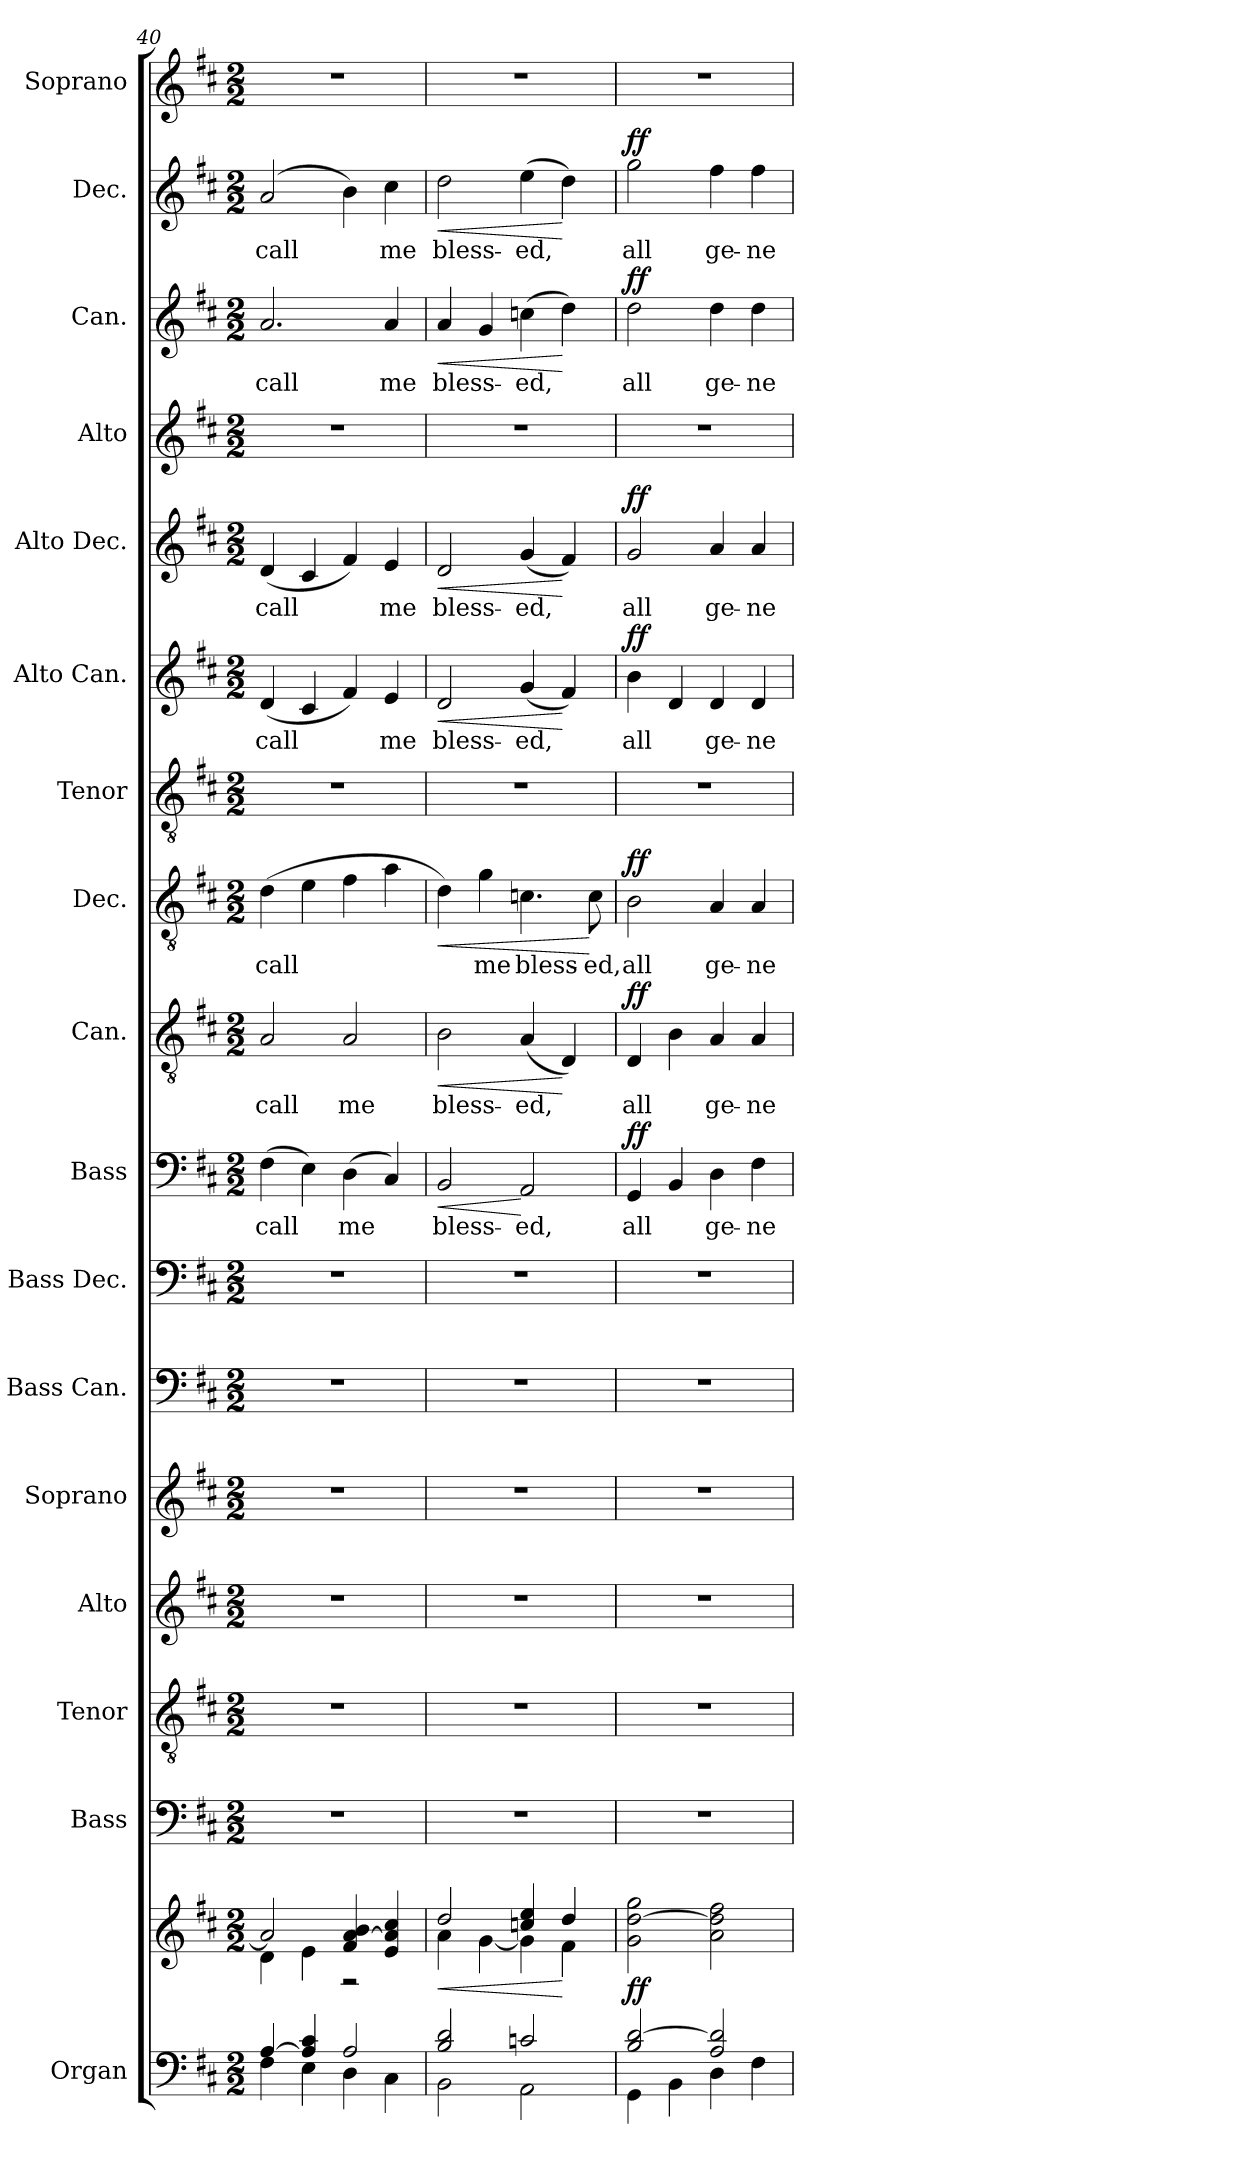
**kern	**kern	**dynam	**kern	**kern	**kern	**kern	**kern	**kern	**kern	**text	**dynam	**kern	**text	**dynam	**kern	**text	**dynam	**kern	**kern	**text	**dynam	**kern	**text	**dynam	**kern	**kern	**text	**dynam	**kern	**text	**dynam	**kern
*part17	*part17	*part17	*part16	*part15	*part14	*part13	*part12	*part11	*part10	*part10	*part10	*part9	*part9	*part9	*part8	*part8	*part8	*part7	*part6	*part6	*part6	*part5	*part5	*part5	*part4	*part3	*part3	*part3	*part2	*part2	*part2	*part1
*staff18	*staff17	*staff17/18	*staff16	*staff15	*staff14	*staff13	*staff12	*staff11	*staff10	*staff10	*staff10	*staff9	*staff9	*staff9	*staff8	*staff8	*staff8	*staff7	*staff6	*staff6	*staff6	*staff5	*staff5	*staff5	*staff4	*staff3	*staff3	*staff3	*staff2	*staff2	*staff2	*staff1
*I"Organ	*	*	*I"Bass	*I"Tenor	*I"Alto	*I"Soprano	*I"Bass Can.	*I"Bass Dec.	*I"Bass	*	*	*I"Can.	*	*	*I"Dec.	*	*	*I"Tenor	*I"Alto Can.	*	*	*I"Alto Dec.	*	*	*I"Alto	*I"Can.	*	*	*I"Dec.	*	*	*I"Soprano
*I'Org.	*	*	*I'B.	*I'T.	*I'A.	*I'S.	*I'B.   Can.	*I'Dec.	*I'B.	*	*	*	*	*	*I'Dec.	*	*	*I'T.	*I'A.   Can.	*	*	*I'Dec.	*	*	*I'A.	*	*	*	*I'Dec.	*	*	*I'S.
*clefF4	*clefG2	*	*clefF4	*clefGv2	*clefG2	*clefG2	*clefF4	*clefF4	*clefF4	*	*	*clefGv2	*	*	*clefGv2	*	*	*clefGv2	*clefG2	*	*	*clefG2	*	*	*clefG2	*clefG2	*	*	*clefG2	*	*	*clefG2
*	*	*	*	*ITrd7c12	*	*	*	*	*	*	*	*ITrd7c12	*	*	*ITrd7c12	*	*	*ITrd7c12	*	*	*	*	*	*	*	*	*	*	*	*	*	*
*k[f#c#]	*k[f#c#]	*	*k[f#c#]	*k[f#c#]	*k[f#c#]	*k[f#c#]	*k[f#c#]	*k[f#c#]	*k[f#c#]	*	*	*k[f#c#]	*	*	*k[f#c#]	*	*	*k[f#c#]	*k[f#c#]	*	*	*k[f#c#]	*	*	*k[f#c#]	*k[f#c#]	*	*	*k[f#c#]	*	*	*k[f#c#]
*D:	*D:	*	*D:	*D:	*D:	*D:	*D:	*D:	*D:	*	*	*D:	*	*	*D:	*	*	*D:	*D:	*	*	*D:	*	*	*D:	*D:	*	*	*D:	*	*	*D:
*M2/2	*M2/2	*	*M2/2	*M2/2	*M2/2	*M2/2	*M2/2	*M2/2	*M2/2	*	*	*M2/2	*	*	*M2/2	*	*	*M2/2	*M2/2	*	*	*M2/2	*	*	*M2/2	*M2/2	*	*	*M2/2	*	*	*M2/2
=40	=40	=40	=40	=40	=40	=40	=40	=40	=40	=40	=40	=40	=40	=40	=40	=40	=40	=40	=40	=40	=40	=40	=40	=40	=40	=40	=40	=40	=40	=40	=40	=40
*^	*^	*	*	*	*	*	*	*	*	*	*	*	*	*	*	*	*	*	*	*	*	*	*	*	*	*	*	*	*	*	*	*
!	!	!	!	!	!	!	!	!	!	!	!	!LO:LY:b:color=#000000	!	!	!	!	!	!	!	!	!	!	!	!	!	!	!	!	!	!	!	!	!	!
!	!	!	!	!	!	!	!	!	!	!	!	!	!	!	!LO:LY:b:color=#000000	!	!	!	!	!	!	!	!	!	!	!	!	!	!	!	!	!	!	!
!	!	!	!	!	!	!	!	!	!	!	!	!	!	!	!	!	!	!LO:LY:b:color=#000000	!	!	!	!	!	!	!	!	!	!	!	!	!	!	!	!
!	!	!	!	!	!	!	!	!	!	!	!	!	!	!	!	!	!	!	!	!	!	!LO:LY:b:color=#000000	!	!	!	!	!	!	!	!	!	!	!	!
!	!	!	!	!	!	!	!	!	!	!	!	!	!	!	!	!	!	!	!	!	!	!	!	!	!LO:LY:b:color=#000000	!	!	!	!	!	!	!	!	!
!	!	!	!	!	!	!	!	!	!	!	!	!	!	!	!	!	!	!	!	!	!	!	!	!	!	!	!	!	!LO:LY:b:color=#000000	!	!	!	!	!
!	!	!	!	!	!	!	!	!	!	!	!	!	!	!	!	!	!	!	!	!	!	!	!	!	!	!	!	!	!	!	!	!LO:LY:b:color=#000000	!	!
[4Ai/	4F#i\	2ai/]	4di\	.	1r	1r	1r	1r	1r	1r	(4F#i\	call	.	2AAi/	call	.	(4Di\	call	.	1r	(4di/	call	.	(4di/	call	.	1r	2.ai/	call	.	(2ai/	call	.	1r
4Ai/] 4c#i	4Ei\	.	4ei\	.	.	.	.	.	.	.	4Ei\)	.	.	.	.	.	4Ei\	.	.	.	4c#i/	.	.	4c#i/	.	.	.	.	.	.	.	.	.	.
!	!	!	!	!	!	!	!	!	!	!	!	!LO:LY:b:color=#000000	!	!	!	!	!	!	!	!	!	!	!	!	!	!	!	!	!	!	!	!	!	!
!	!	!	!	!	!	!	!	!	!	!	!	!	!	!	!LO:LY:b:color=#000000	!	!	!	!	!	!	!	!	!	!	!	!	!	!	!	!	!	!	!
2Ai/	4Di\	4f#i/ [4ai 4bi	2r	.	.	.	.	.	.	.	(4Di\	me	.	2AAi/	me	.	4F#i\	.	.	.	4f#i/)	.	.	4f#i/)	.	.	.	.	.	.	4bi\)	.	.	.
!	!	!	!	!	!	!	!	!	!	!	!	!	!	!	!	!	!	!	!	!	!	!LO:LY:b:color=#000000	!	!	!	!	!	!	!	!	!	!	!	!
!	!	!	!	!	!	!	!	!	!	!	!	!	!	!	!	!	!	!	!	!	!	!	!	!	!LO:LY:b:color=#000000	!	!	!	!	!	!	!	!	!
!	!	!	!	!	!	!	!	!	!	!	!	!	!	!	!	!	!	!	!	!	!	!	!	!	!	!	!	!	!LO:LY:b:color=#000000	!	!	!	!	!
!	!	!	!	!	!	!	!	!	!	!	!	!	!	!	!	!	!	!	!	!	!	!	!	!	!	!	!	!	!	!	!	!LO:LY:b:color=#000000	!	!
.	4C#i\	4ei/ 4ai] 4cc#i	.	.	.	.	.	.	.	.	4C#i/)	.	.	.	.	.	4Ai\	.	.	.	4ei/	me	.	4ei/	me	.	.	4ai/	me	.	4cc#i\	me	.	.
=41	=41	=41	=41	=41	=41	=41	=41	=41	=41	=41	=41	=41	=41	=41	=41	=41	=41	=41	=41	=41	=41	=41	=41	=41	=41	=41	=41	=41	=41	=41	=41	=41	=41	=41
!	!	!	!	!LO:HP:b	!	!	!	!	!	!	!	!	!	!	!	!	!	!	!	!	!	!	!	!	!	!	!	!	!	!	!	!	!	!
!	!	!	!	!	!	!	!	!	!	!	!	!LO:LY:b:color=#000000	!LO:HP:b	!	!	!	!	!	!	!	!	!	!	!	!	!	!	!	!	!	!	!	!	!
!	!	!	!	!	!	!	!	!	!	!	!	!	!	!	!LO:LY:b:color=#000000	!LO:HP:b	!	!	!LO:HP:b	!	!	!	!	!	!	!	!	!	!	!	!	!	!	!
!	!	!	!	!	!	!	!	!	!	!	!	!	!	!	!	!	!	!	!	!	!	!LO:LY:b:color=#000000	!LO:HP:b	!	!	!	!	!	!	!	!	!	!	!
!	!	!	!	!	!	!	!	!	!	!	!	!	!	!	!	!	!	!	!	!	!	!	!	!	!LO:LY:b:color=#000000	!LO:HP:b	!	!	!	!	!	!	!	!
!	!	!	!	!	!	!	!	!	!	!	!	!	!	!	!	!	!	!	!	!	!	!	!	!	!	!	!	!	!LO:LY:b:color=#000000	!LO:HP:b	!	!	!	!
!	!	!	!	!	!	!	!	!	!	!	!	!	!	!	!	!	!	!	!	!	!	!	!	!	!	!	!	!	!	!	!	!LO:LY:b:color=#000000	!LO:HP:b	!
2Bi/ 2di	2BBi\	2ddi/	4ai\	<	1r	1r	1r	1r	1r	1r	2BBi/	bless-	<	2BBi\	bless-	<	4Di\)	.	<	1r	2di/	bless-	<	2di/	bless-	<	1r	4ai/	bless-	<	2ddi\	bless-	<	1r
!	!	!	!	!	!	!	!	!	!	!	!	!	!	!	!	!	!	!LO:LY:b:color=#000000	!	!	!	!	!	!	!	!	!	!	!	!	!	!	!	!
.	.	.	[4gi\	.	.	.	.	.	.	.	.	.	.	.	.	.	4Gi\	me	.	.	.	.	.	.	.	.	.	4gi/	.	.	.	.	.	.
!	!	!	!	!	!	!	!	!	!	!	!	!LO:LY:b:color=#000000	!	!	!	!	!	!	!	!	!	!	!	!	!	!	!	!	!	!	!	!	!	!
!	!	!	!	!	!	!	!	!	!	!	!	!	!	!	!LO:LY:b:color=#000000	!	!	!	!	!	!	!	!	!	!	!	!	!	!	!	!	!	!	!
!	!	!	!	!	!	!	!	!	!	!	!	!	!	!	!	!	!	!LO:LY:b:color=#000000	!	!	!	!	!	!	!	!	!	!	!	!	!	!	!	!
!	!	!	!	!	!	!	!	!	!	!	!	!	!	!	!	!	!	!	!	!	!	!LO:LY:b:color=#000000	!	!	!	!	!	!	!	!	!	!	!	!
!	!	!	!	!	!	!	!	!	!	!	!	!	!	!	!	!	!	!	!	!	!	!	!	!	!LO:LY:b:color=#000000	!	!	!	!	!	!	!	!	!
!	!	!	!	!	!	!	!	!	!	!	!	!	!	!	!	!	!	!	!	!	!	!	!	!	!	!	!	!	!LO:LY:b:color=#000000	!	!	!	!	!
!	!	!	!	!	!	!	!	!	!	!	!	!	!	!	!	!	!	!	!	!	!	!	!	!	!	!	!	!	!	!	!	!LO:LY:b:color=#000000	!	!
2cni/	2AAi\	4ccni/ 4eei	4gi\]	.	.	.	.	.	.	.	2AAi/	-ed,	[	(4AAi/	-ed,	.	4.Cni\	bless-	.	.	(4gi/	-ed,	.	(4gi/	-ed,	.	.	(4ccni\	-ed,	.	(4eei\	-ed,	.	.
.	.	4ddi/	4f#i\	[	.	.	.	.	.	.	.	.	.	4DDi/)	.	[	.	.	.	.	4f#i/)	.	[	4f#i/)	.	[	.	4ddi\)	.	[	4ddi\)	.	[	.
!	!	!	!	!	!	!	!	!	!	!	!	!	!	!	!	!	!	!LO:LY:b:color=#000000	!	!	!	!	!	!	!	!	!	!	!	!	!	!	!	!
.	.	.	.	.	.	.	.	.	.	.	.	.	.	.	.	.	8Ci\	-ed,	[	.	.	.	.	.	.	.	.	.	.	.	.	.	.	.
*	*	*v	*v	*	*	*	*	*	*	*	*	*	*	*	*	*	*	*	*	*	*	*	*	*	*	*	*	*	*	*	*	*	*	*
=42	=42	=42	=42	=42	=42	=42	=42	=42	=42	=42	=42	=42	=42	=42	=42	=42	=42	=42	=42	=42	=42	=42	=42	=42	=42	=42	=42	=42	=42	=42	=42	=42	=42
!	!	!	!	!	!	!	!	!	!	!	!LO:LY:b:color=#000000	!	!	!	!	!	!	!	!	!	!	!	!	!	!	!	!	!	!	!	!	!	!
!	!	!	!	!	!	!	!	!	!	!	!	!	!	!LO:LY:b:color=#000000	!	!	!	!	!	!	!	!	!	!	!	!	!	!	!	!	!	!	!
!	!	!	!	!	!	!	!	!	!	!	!	!	!	!	!	!	!LO:LY:b:color=#000000	!	!	!	!	!	!	!	!	!	!	!	!	!	!	!	!
!	!	!	!	!	!	!	!	!	!	!	!	!	!	!	!	!	!	!	!	!	!LO:LY:b:color=#000000	!	!	!	!	!	!	!	!	!	!	!	!
!	!	!	!	!	!	!	!	!	!	!	!	!	!	!	!	!	!	!	!	!	!	!	!	!LO:LY:b:color=#000000	!	!	!	!	!	!	!	!	!
!	!	!	!	!	!	!	!	!	!	!	!	!	!	!	!	!	!	!	!	!	!	!	!	!	!	!	!	!LO:LY:b:color=#000000	!	!	!	!	!
!	!	!	!	!	!	!	!	!	!	!	!	!	!	!	!	!	!	!	!	!	!	!	!	!	!	!	!	!	!	!	!LO:LY:b:color=#000000	!	!
2Bi/ [2di	4GGi\	2gi\ [2ddi 2ggi	ff	1r	1r	1r	1r	1r	1r	4GGi/	all	ff	4DDi/	all	ff	2BBi\	all	ff	1r	4bi\	all	ff	2gi/	all	ff	1r	2ddi\	all	ff	2ggi\	all	ff	1r
.	4BBi\	.	.	.	.	.	.	.	.	4BBi/	.	.	4BBi\	.	.	.	.	.	.	4di/	.	.	.	.	.	.	.	.	.	.	.	.	.
!	!	!	!	!	!	!	!	!	!	!	!LO:LY:b:color=#000000	!	!	!	!	!	!	!	!	!	!	!	!	!	!	!	!	!	!	!	!	!	!
!	!	!	!	!	!	!	!	!	!	!	!	!	!	!LO:LY:b:color=#000000	!	!	!	!	!	!	!	!	!	!	!	!	!	!	!	!	!	!	!
!	!	!	!	!	!	!	!	!	!	!	!	!	!	!	!	!	!LO:LY:b:color=#000000	!	!	!	!	!	!	!	!	!	!	!	!	!	!	!	!
!	!	!	!	!	!	!	!	!	!	!	!	!	!	!	!	!	!	!	!	!	!LO:LY:b:color=#000000	!	!	!	!	!	!	!	!	!	!	!	!
!	!	!	!	!	!	!	!	!	!	!	!	!	!	!	!	!	!	!	!	!	!	!	!	!LO:LY:b:color=#000000	!	!	!	!	!	!	!	!	!
!	!	!	!	!	!	!	!	!	!	!	!	!	!	!	!	!	!	!	!	!	!	!	!	!	!	!	!	!LO:LY:b:color=#000000	!	!	!	!	!
!	!	!	!	!	!	!	!	!	!	!	!	!	!	!	!	!	!	!	!	!	!	!	!	!	!	!	!	!	!	!	!LO:LY:b:color=#000000	!	!
2Ai/ 2di]	4Di\	2ai\ 2ddi] 2ff#i	.	.	.	.	.	.	.	4Di\	ge-	.	4AAi/	ge-	.	4AAi/	ge-	.	.	4di/	ge-	.	4ai/	ge-	.	.	4ddi\	ge-	.	4ff#i\	ge-	.	.
!	!	!	!	!	!	!	!	!	!	!	!LO:LY:b:color=#000000	!	!	!	!	!	!	!	!	!	!	!	!	!	!	!	!	!	!	!	!	!	!
!	!	!	!	!	!	!	!	!	!	!	!	!	!	!LO:LY:b:color=#000000	!	!	!	!	!	!	!	!	!	!	!	!	!	!	!	!	!	!	!
!	!	!	!	!	!	!	!	!	!	!	!	!	!	!	!	!	!LO:LY:b:color=#000000	!	!	!	!	!	!	!	!	!	!	!	!	!	!	!	!
!	!	!	!	!	!	!	!	!	!	!	!	!	!	!	!	!	!	!	!	!	!LO:LY:b:color=#000000	!	!	!	!	!	!	!	!	!	!	!	!
!	!	!	!	!	!	!	!	!	!	!	!	!	!	!	!	!	!	!	!	!	!	!	!	!LO:LY:b:color=#000000	!	!	!	!	!	!	!	!	!
!	!	!	!	!	!	!	!	!	!	!	!	!	!	!	!	!	!	!	!	!	!	!	!	!	!	!	!	!LO:LY:b:color=#000000	!	!	!	!	!
!	!	!	!	!	!	!	!	!	!	!	!	!	!	!	!	!	!	!	!	!	!	!	!	!	!	!	!	!	!	!	!LO:LY:b:color=#000000	!	!
.	4F#i\	.	.	.	.	.	.	.	.	4F#i\	-ne-	.	4AAi/	-ne-	.	4AAi/	-ne-	.	.	4di/	-ne-	.	4ai/	-ne-	.	.	4ddi\	-ne-	.	4ff#i\	-ne-	.	.
*v	*v	*	*	*	*	*	*	*	*	*	*	*	*	*	*	*	*	*	*	*	*	*	*	*	*	*	*	*	*	*	*	*	*
=	=	=	=	=	=	=	=	=	=	=	=	=	=	=	=	=	=	=	=	=	=	=	=	=	=	=	=	=	=	=	=	=
*-	*-	*-	*-	*-	*-	*-	*-	*-	*-	*-	*-	*-	*-	*-	*-	*-	*-	*-	*-	*-	*-	*-	*-	*-	*-	*-	*-	*-	*-	*-	*-	*-
